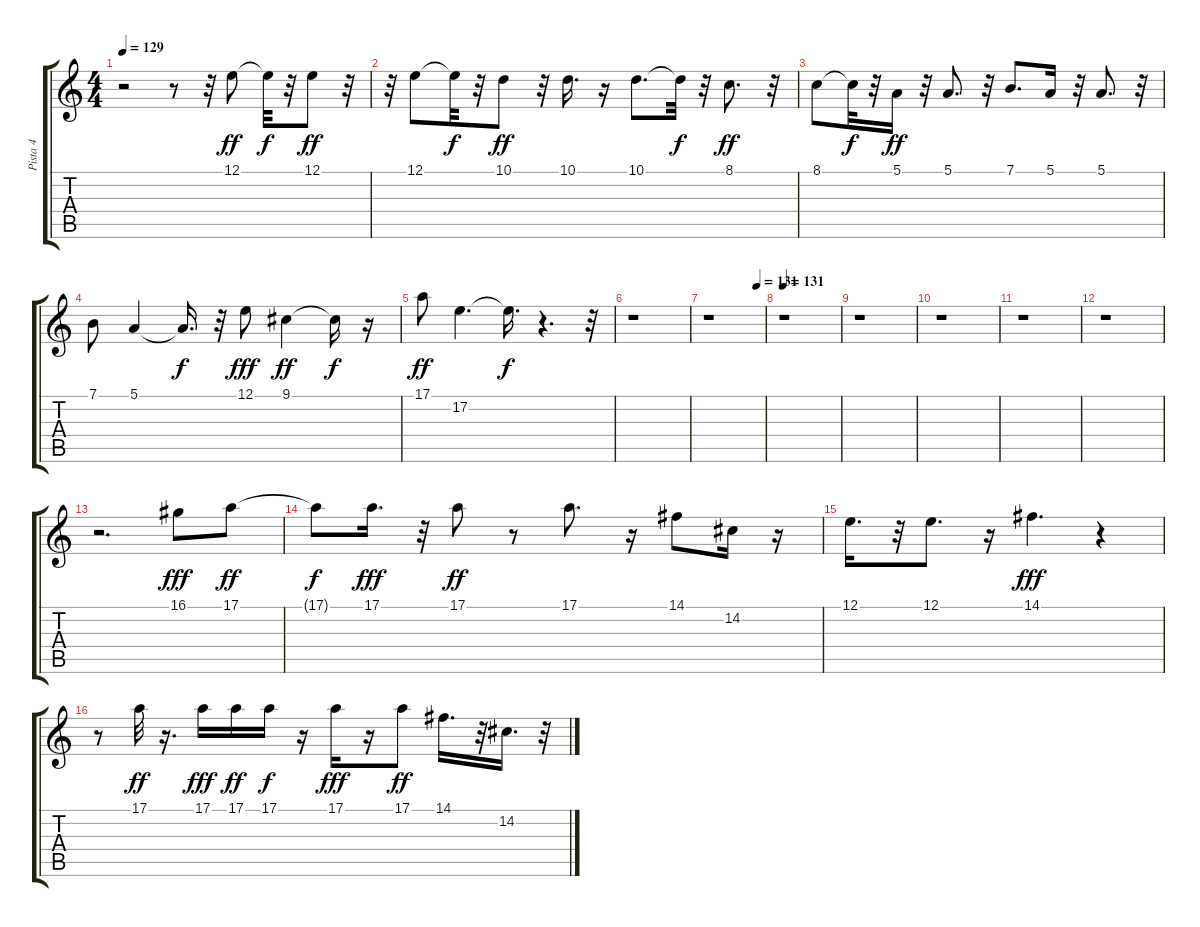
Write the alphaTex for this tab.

\track ("Pista 4" "Pista 4") {instrument flute}
\staff {score tabs}
\tuning (E4 B3 G3 D3 A2 E2) {hide}
\ts (4 4)
\tempo 129
\clef g2
\ks c
r.2{dy f} r.8 r.32 12.1.8{dy ff} 12.1{t}.32{dy f} r.32 12.1.8{dy ff} r.32 |
r.32 12.1.8 12.1{t}.32{dy f} r.32 10.1.8{dy ff} r.32 10.1.16{d} r.16 10.1.8{d} 10.1{t}.32{dy f} r.32 8.1.8{d dy ff} r.32 |
8.1.8 8.1{t}.32{dy f} r.32 5.1.16{dy ff} r.32 5.1.8{d} r.32 7.1.8{d} 5.1.16 r.32 5.1.8{d} r.32 |
7.1.8 5.1.4 5.1{t}.16{d dy f} r.32 12.1.8{dy fff} 9.1.4{dy ff} 9.1{t}.16{dy f} r.16 |
17.1.8{dy ff} 17.2.4{d} 17.2{t}.16{d dy f} r.4{d} r.32 |
r.1 |
\tempo (131 0.8645833333333334)
r.1 |
\tempo 131
r.1 |
r.1 |
r.1 |
r.1 |
r.1 |
r.2{d} 16.1.8{dy fff} 17.1.8{dy ff} |
17.1{t}.8{dy f} 17.1.16{d dy fff} r.32 17.1.8{dy ff} r.8 17.1.8{d} r.16 14.1.8 14.2.16 r.16 |
12.1.16{d} r.32 12.1.8{d} r.16 14.1.4{d dy fff} r.4 |
r.8 17.1.32{dy ff} r.16{d} 17.1.16{dy fff} 17.1.16{dy ff} 17.1.16{dy f} r.16 17.1.16{dy fff} r.16 17.1.8{dy ff} 14.1.16{d} r.32 14.2.16{d} r.32
